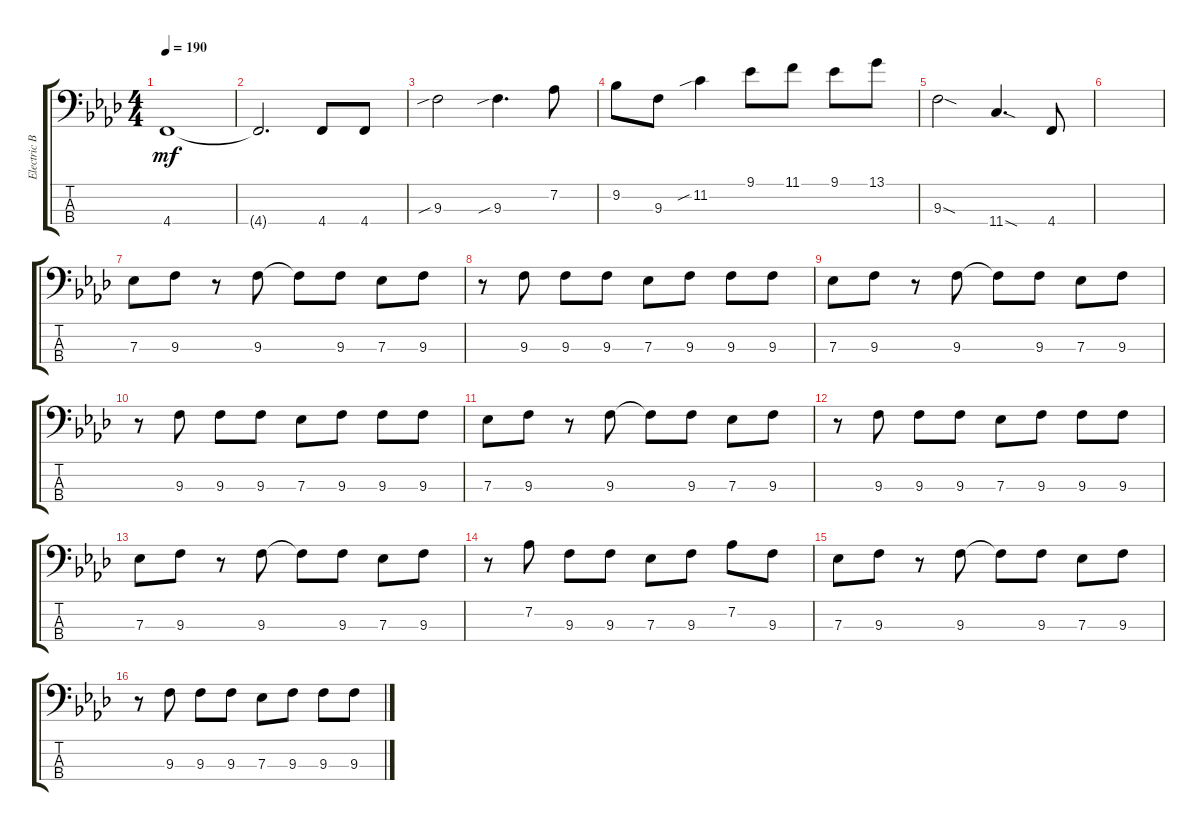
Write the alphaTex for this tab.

\track ("Electric Bass" "Electric B") {instrument electricbassfinger}
\staff {score tabs}
\tuning (Gb2 Db2 Ab1 Db1) {hide}
\ts (4 4)
\tempo 190
\clef f4
\ks ab
4.4.1{dy mf} |
4.4{t}.2{d} 4.4.8 4.4.8 |
9.3{sib}.2 9.3{sib}.4{d} 7.2.8 |
9.2.8 9.3.8 11.2{sib}.4 9.1.8 11.1.8 9.1.8 13.1.8 |
9.3{sod}.2 11.4{sod}.4{d} 4.4.8 |
|
7.3.8 9.3.8 r.8 9.3.8 9.3{t}.8 9.3.8 7.3.8 9.3.8 |
r.8 9.3.8 9.3.8 9.3.8 7.3.8 9.3.8 9.3.8 9.3.8 |
7.3.8 9.3.8 r.8 9.3.8 9.3{t}.8 9.3.8 7.3.8 9.3.8 |
r.8 9.3.8 9.3.8 9.3.8 7.3.8 9.3.8 9.3.8 9.3.8 |
7.3.8 9.3.8 r.8 9.3.8 9.3{t}.8 9.3.8 7.3.8 9.3.8 |
r.8 9.3.8 9.3.8 9.3.8 7.3.8 9.3.8 9.3.8 9.3.8 |
7.3.8 9.3.8 r.8 9.3.8 9.3{t}.8 9.3.8 7.3.8 9.3.8 |
r.8 7.2.8 9.3.8 9.3.8 7.3.8 9.3.8 7.2.8 9.3.8 |
7.3.8 9.3.8 r.8 9.3.8 9.3{t}.8 9.3.8 7.3.8 9.3.8 |
r.8 9.3.8 9.3.8 9.3.8 7.3.8 9.3.8 9.3.8 9.3.8
